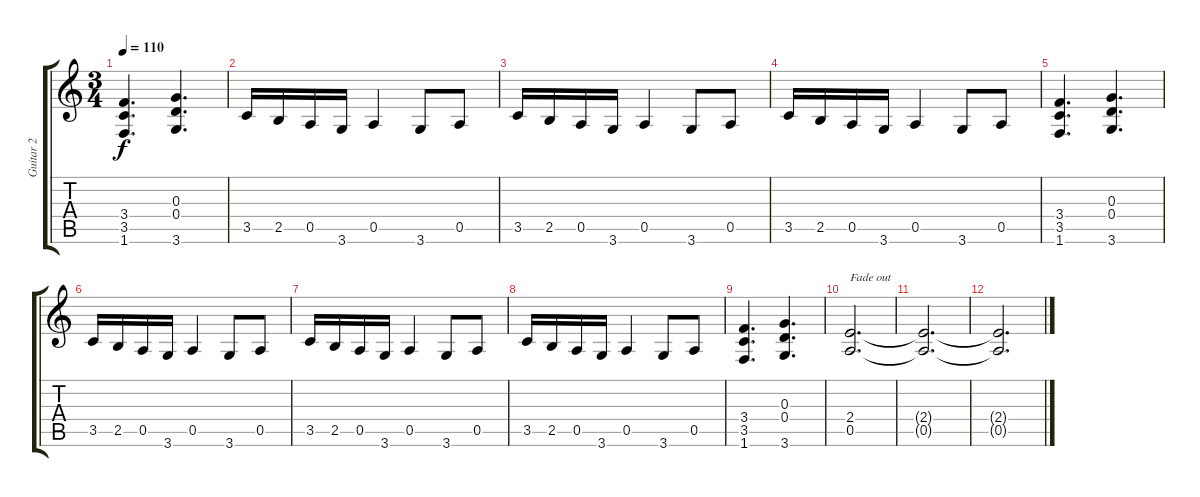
\track ("Guitar 2" "Guitar 2") {instrument acousticguitarsteel}
\staff {score tabs}
\tuning (E4 B3 G3 D3 A2 E2) {hide}
\ts (3 4)
\tempo 110
\clef g2
\ks c
(3.4 3.5 1.6).4{d dy f} (0.3 0.4 3.6).4{d} |
3.5.16 2.5.16 0.5.16 3.6.16 0.5.4 3.6.8 0.5.8 |
3.5.16 2.5.16 0.5.16 3.6.16 0.5.4 3.6.8 0.5.8 |
3.5.16 2.5.16 0.5.16 3.6.16 0.5.4 3.6.8 0.5.8 |
(3.4 3.5 1.6).4{d} (0.3 0.4 3.6).4{d} |
3.5.16 2.5.16 0.5.16 3.6.16 0.5.4 3.6.8 0.5.8 |
3.5.16 2.5.16 0.5.16 3.6.16 0.5.4 3.6.8 0.5.8 |
3.5.16 2.5.16 0.5.16 3.6.16 0.5.4 3.6.8 0.5.8 |
(3.4 3.5 1.6).4{d} (0.3 0.4 3.6).4{d} |
(2.4 0.5).2{d txt "Fade out"} |
(2.4{t} 0.5{t}).2{d} |
(2.4{t} 0.5{t}).2{d}
